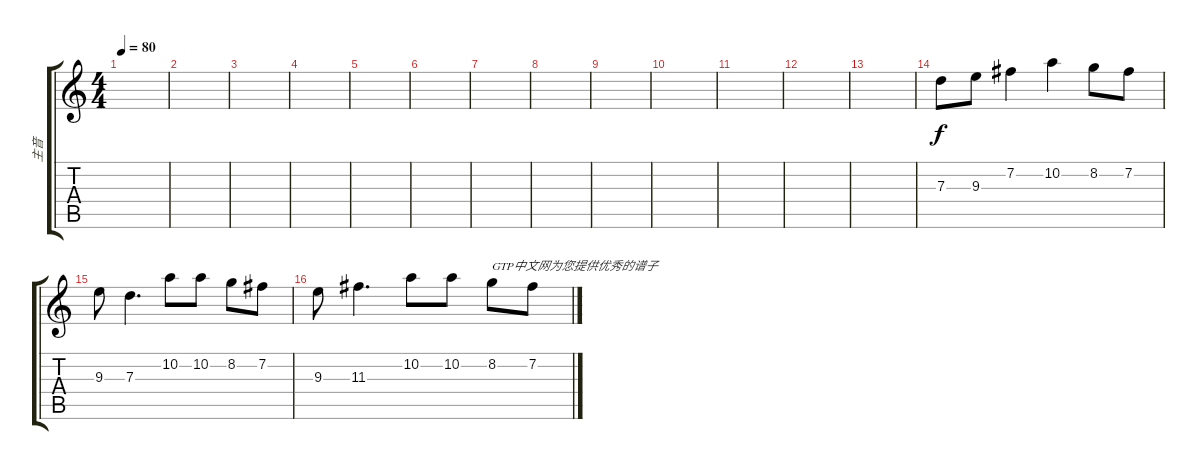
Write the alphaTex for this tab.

\track ("主音" "主音") {instrument overdrivenguitar}
\staff {score tabs}
\tuning (E4 B3 G3 D3 A2 E2) {hide}
\ts (4 4)
\tempo 80
\clef g2
\ks c
|
|
|
|
|
|
|
|
|
|
|
|
|
7.3.8 9.3.8 7.2.4 10.2.4 8.2.8 7.2.8 |
9.3.8 7.3.4{d} 10.2.8 10.2.8 8.2.8 7.2.8 |
9.3.8 11.3.4{d} 10.2.8 10.2.8 8.2.8{txt "GTP中文网为您提供优秀的谱子"} 7.2.8
